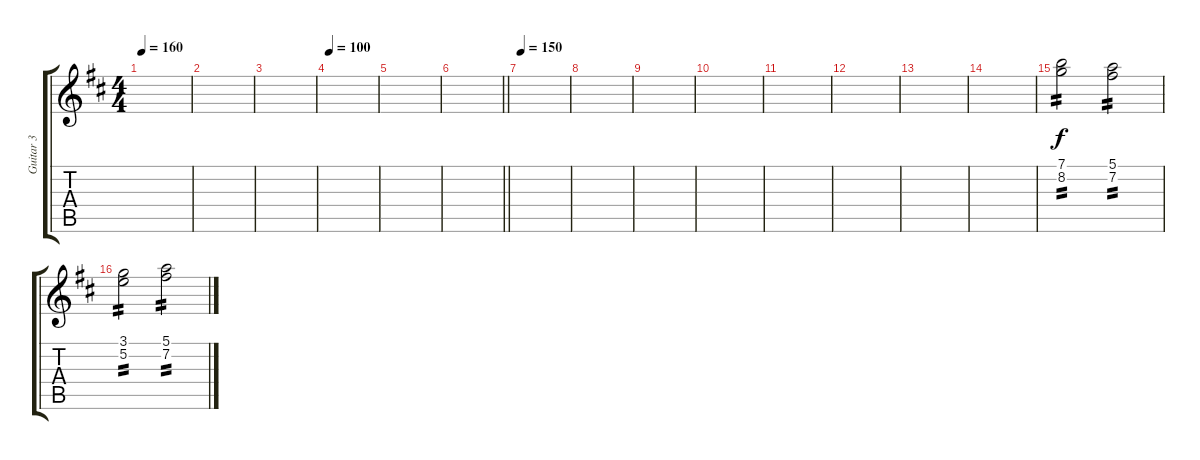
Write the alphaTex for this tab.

\track ("Guitar 3" "Guitar 3") {instrument distortionguitar}
\staff {score tabs}
\tuning (E4 B3 G3 D3 A2 E2) {hide}
\ts (4 4)
\tempo 160
\clef g2
\ks d
|
|
|
\tempo 100
|
|
\barLineRight lightlight
|
\tempo 150
|
|
|
|
|
|
|
|
(7.1 8.2).2{tp 2 instrument acousticguitarsteel} (5.1 7.2).2{tp 2} |
(3.1 5.2).2{tp 2} (5.1 7.2).2{tp 2}
